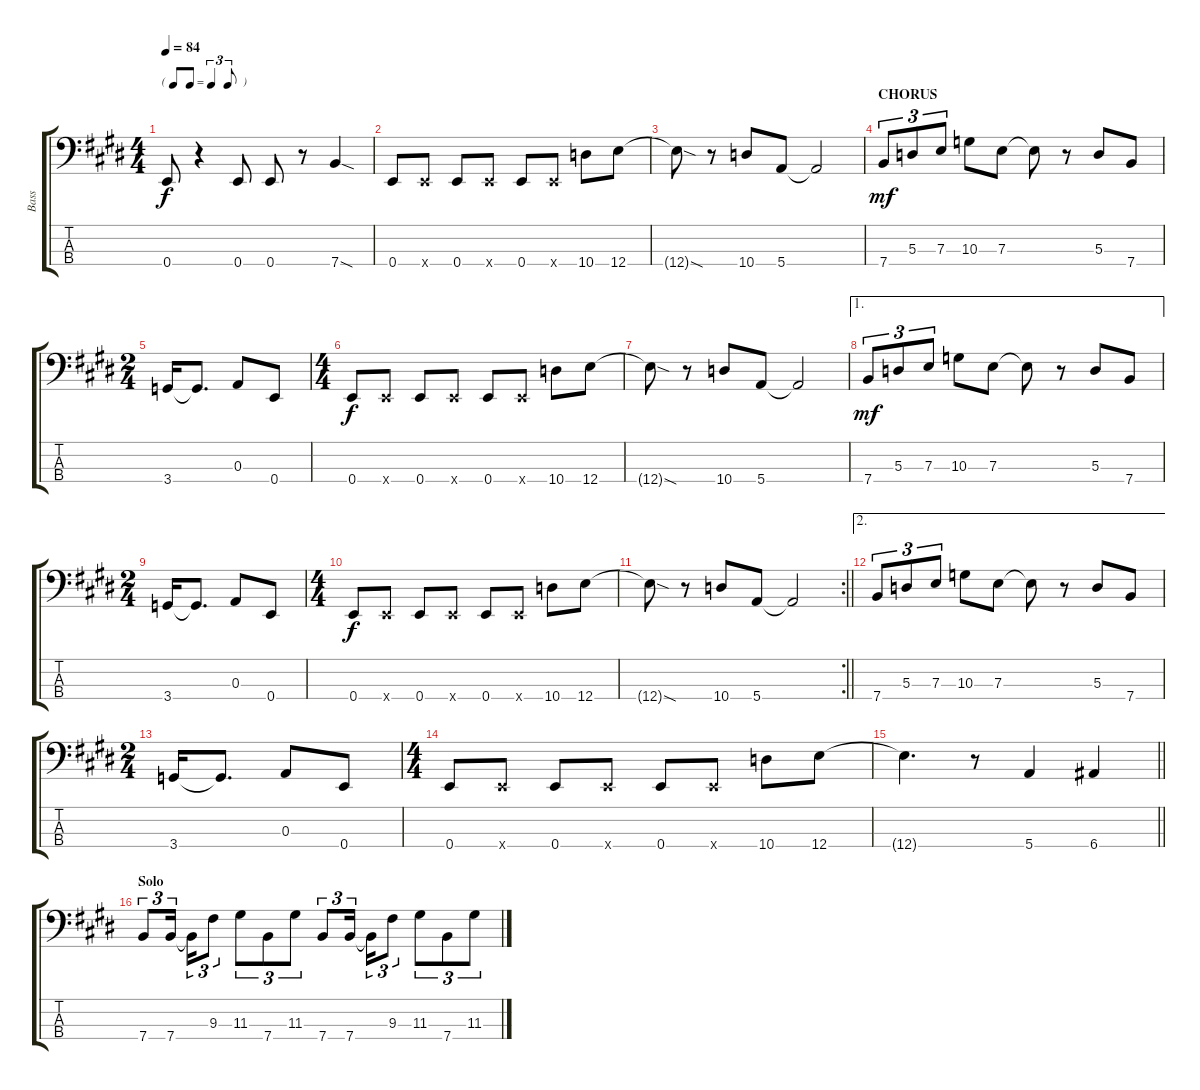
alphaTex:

\track ("Bass" "Bass") {instrument electricbassfinger}
\staff {score tabs}
\tuning (G2 D2 A1 E1) {hide}
\ts (4 4)
\tf triplet8th
\tempo 84
\clef f4
\ks e
0.4.8{dy f} r.4 0.4.8 0.4.8 r.8 7.4{sod}.4 |
0.4.8 0.4{x}.8 0.4.8 0.4{x}.8 0.4.8 0.4{x}.8 10.4.8 12.4.8 |
12.4{sod t}.8 r.8 10.4.8 5.4.8 5.4{t}.2 |
\section ("" "CHORUS")
7.4.8{tu (3 2) dy mf} 5.3.8{tu (3 2)} 7.3.8{tu (3 2)} 10.3.8 7.3.8 7.3{t}.8 r.8 5.3.8 7.4.8 |
\ts (2 4)
3.4.16 3.4{t}.8{d} 0.3.8 0.4.8 |
\ts (4 4)
0.4.8{dy f} 0.4{x}.8 0.4.8 0.4{x}.8 0.4.8 0.4{x}.8 10.4.8 12.4.8 |
12.4{sod t}.8 r.8 10.4.8 5.4.8 5.4{t}.2 |
\ae 1
7.4.8{tu (3 2) dy mf} 5.3.8{tu (3 2)} 7.3.8{tu (3 2)} 10.3.8 7.3.8 7.3{t}.8 r.8 5.3.8 7.4.8 |
\ts (2 4)
3.4.16 3.4{t}.8{d} 0.3.8 0.4.8 |
\ts (4 4)
0.4.8{dy f} 0.4{x}.8 0.4.8 0.4{x}.8 0.4.8 0.4{x}.8 10.4.8 12.4.8 |
\rc 2
\barLineRight lightlight
12.4{sod t}.8 r.8 10.4.8 5.4.8 5.4{t}.2 |
\ae 2
7.4.8{tu (3 2)} 5.3.8{tu (3 2)} 7.3.8{tu (3 2)} 10.3.8 7.3.8 7.3{t}.8 r.8 5.3.8 7.4.8 |
\ts (2 4)
3.4.16 3.4{t}.8{d} 0.3.8 0.4.8 |
\ts (4 4)
0.4.8 0.4{x}.8 0.4.8 0.4{x}.8 0.4.8 0.4{x}.8 10.4.8 12.4.8 |
\barLineRight lightlight
12.4{t}.4{d} r.8 5.4.4 6.4.4 |
\section ("" "Solo")
7.4.8{tu (3 2)} 7.4.16{tu (3 2)} 7.4{t}.16{tu (3 2)} 9.3.8{tu (3 2)} 11.3.8{tu (3 2)} 7.4.8{tu (3 2)} 11.3.8{tu (3 2)} 7.4.8{tu (3 2)} 7.4.16{tu (3 2)} 7.4{t}.16{tu (3 2)} 9.3.8{tu (3 2)} 11.3.8{tu (3 2)} 7.4.8{tu (3 2)} 11.3.8{tu (3 2)}
